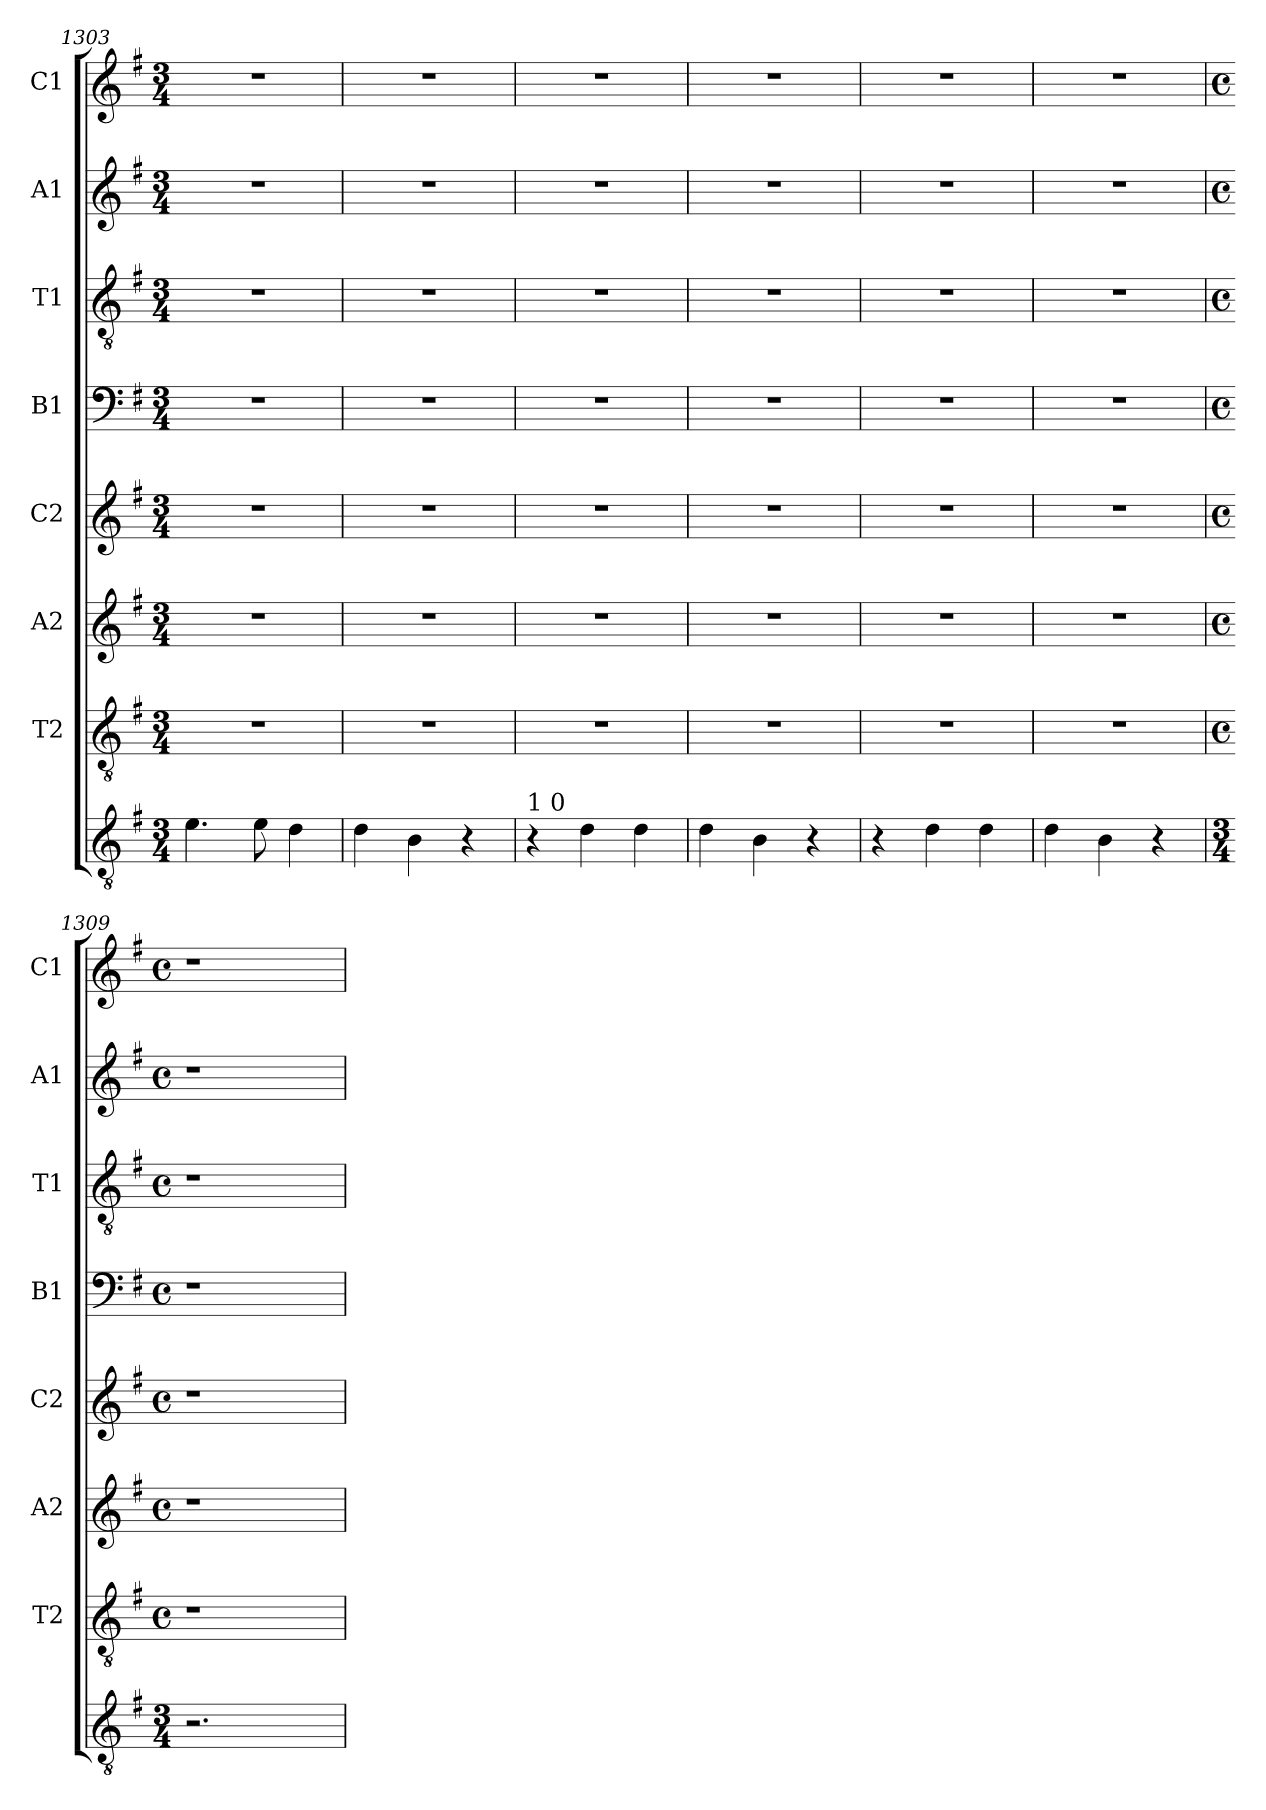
**kern	**kern	**kern	**kern	**kern	**kern	**kern	**kern
*part8	*part7	*part6	*part5	*part4	*part3	*part2	*part1
*staff8	*staff7	*staff6	*staff5	*staff4	*staff3	*staff2	*staff1
*	*I"T2	*I"A2	*I"C2	*I"B1	*I"T1	*I"A1	*I"C1
*	*I'T2	*I'A2	*I'C2	*I'B1	*I'T1	*I'A1	*I'C1
*clefGv2	*clefGv2	*clefG2	*clefG2	*clefF4	*clefGv2	*clefG2	*clefG2
*k[f#]	*k[f#]	*k[f#]	*k[f#]	*k[f#]	*k[f#]	*k[f#]	*k[f#]
*G:	*G:	*G:	*G:	*G:	*G:	*G:	*G:
*M3/4	*M3/4	*M3/4	*M3/4	*M3/4	*M3/4	*M3/4	*M3/4
=1303	=1303	=1303	=1303	=1303	=1303	=1303	=1303
4.e\	2.r	2.r	2.r	2.r	2.r	2.r	2.r
8e\	.	.	.	.	.	.	.
4d\	.	.	.	.	.	.	.
=1304	=1304	=1304	=1304	=1304	=1304	=1304	=1304
4d\	2.r	2.r	2.r	2.r	2.r	2.r	2.r
4B\	.	.	.	.	.	.	.
4r	.	.	.	.	.	.	.
!!LO:LB:g=z
=1305	=1305	=1305	=1305	=1305	=1305	=1305	=1305
!LO:TX:a:t=1 0	!	!	!	!	!	!	!
4r	2.r	2.r	2.r	2.r	2.r	2.r	2.r
4d\	.	.	.	.	.	.	.
4d\	.	.	.	.	.	.	.
=1306	=1306	=1306	=1306	=1306	=1306	=1306	=1306
4d\	2.r	2.r	2.r	2.r	2.r	2.r	2.r
4B\	.	.	.	.	.	.	.
4r	.	.	.	.	.	.	.
=1307	=1307	=1307	=1307	=1307	=1307	=1307	=1307
4r	2.r	2.r	2.r	2.r	2.r	2.r	2.r
4d\	.	.	.	.	.	.	.
4d\	.	.	.	.	.	.	.
=1308	=1308	=1308	=1308	=1308	=1308	=1308	=1308
4d\	2.r	2.r	2.r	2.r	2.r	2.r	2.r
4B\	.	.	.	.	.	.	.
4r	.	.	.	.	.	.	.
=1309	=1309	=1309	=1309	=1309	=1309	=1309	=1309
*M3/4	*M4/4	*M4/4	*M4/4	*M4/4	*M4/4	*M4/4	*M4/4
*	*met(c)	*met(c)	*met(c)	*met(c)	*met(c)	*met(c)	*met(c)
2.r	1r	1r	1r	1r	1r	1r	1r
4ryy	.	.	.	.	.	.	.
=	=	=	=	=	=	=	=
*-	*-	*-	*-	*-	*-	*-	*-
